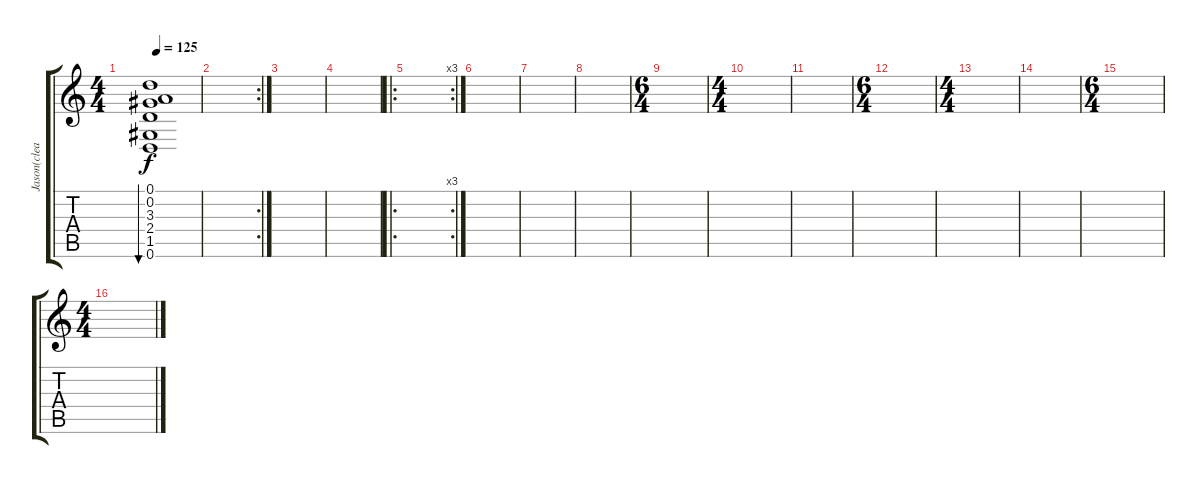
\track ("Jason(clean)" "Jason(clea") {instrument electricguitarjazz}
\staff {score tabs}
\tuning (D4 A3 F3 C3 G2 D2) {hide}
\ts (4 4)
\tempo 125
\clef g2
\ks c
(0.1 0.2 3.3 2.4 1.5 0.6).1{bu 480 dy f} |
\rc 2
|
|
|
\ro
\rc 3
|
|
|
|
\ts (6 4)
|
\ts (4 4)
|
|
\ts (6 4)
|
\ts (4 4)
|
|
\ts (6 4)
|
\ts (4 4)
